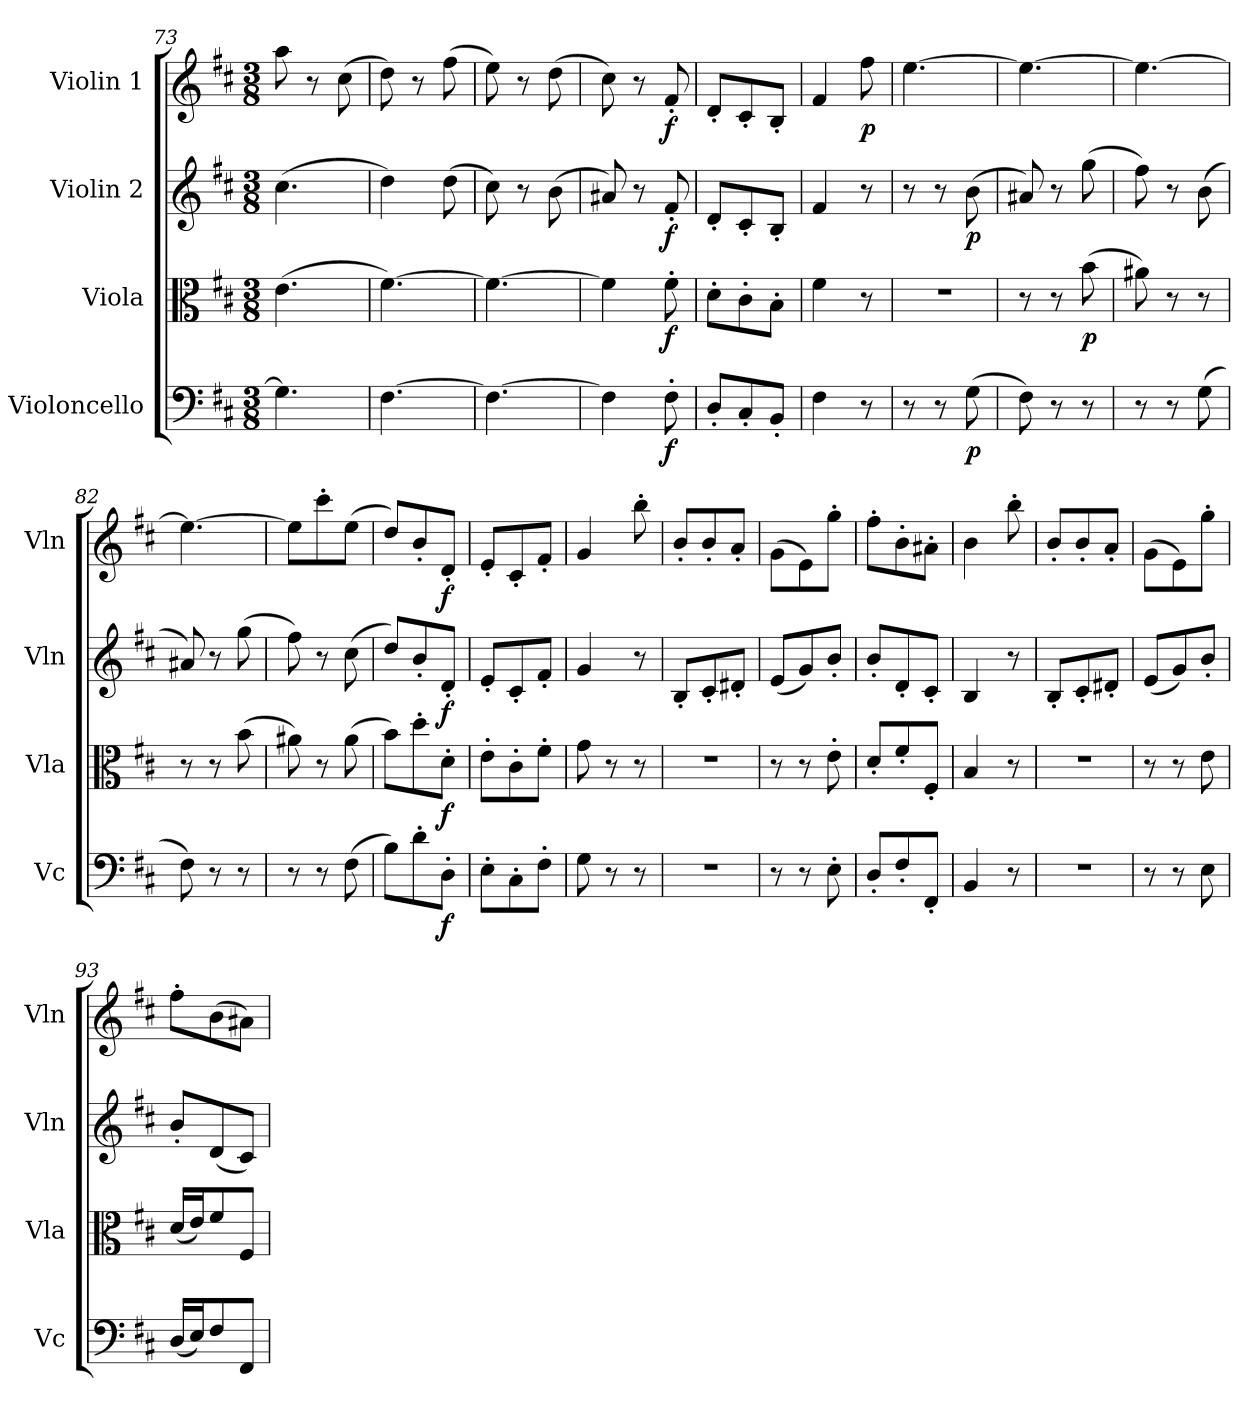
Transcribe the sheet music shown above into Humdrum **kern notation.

**kern	**dynam	**kern	**dynam	**kern	**dynam	**kern	**dynam
*part4	*part4	*part3	*part3	*part2	*part2	*part1	*part1
*staff4	*staff4	*staff3	*staff3	*staff2	*staff2	*staff1	*staff1
*I"Violoncello	*	*I"Viola	*	*I"Violin 2	*	*I"Violin 1	*
*I'Vc	*	*I'Vla	*	*I'Vln	*	*I'Vln	*
*clefF4	*	*clefC3	*	*clefG2	*	*clefG2	*
*k[f#c#]	*	*k[f#c#]	*	*k[f#c#]	*	*k[f#c#]	*
*M3/8	*	*M3/8	*	*M3/8	*	*M3/8	*
=73	=73	=73	=73	=73	=73	=73	=73
4.G\]	.	(4.e\	.	(4.cc#\	.	8aa\	.
.	.	.	.	.	.	8r	.
.	.	.	.	.	.	(8cc#\	.
=74	=74	=74	=74	=74	=74	=74	=74
[4.F#\	.	[4.f#\)	.	4dd\)	.	8dd\)	.
.	.	.	.	.	.	8r	.
.	.	.	.	(8dd\	.	(8ff#\	.
=75	=75	=75	=75	=75	=75	=75	=75
4.F#\_	.	4.f#\_	.	8cc#\)	.	8ee\)	.
.	.	.	.	8r	.	8r	.
.	.	.	.	(8b\	.	(8dd\	.
=76	=76	=76	=76	=76	=76	=76	=76
4F#\]	.	4f#\]	.	8a#X/)	.	8cc#\)	.
.	.	.	.	8r	.	8r	.
!	!LO:DY:b	!	!LO:DY:b	!	!LO:DY:b	!	!LO:DY:b
8F#'\	f	8f#'\	f	8f#'/	f	8f#'/	f
=77	=77	=77	=77	=77	=77	=77	=77
8D'/L	.	8d'\L	.	8d'/L	.	8d'/L	.
8C#'/	.	8c#'\	.	8c#'/	.	8c#'/	.
8BB'/J	.	8B'\J	.	8B'/J	.	8B'/J	.
=78	=78	=78	=78	=78	=78	=78	=78
4F#\	.	4f#\	.	4f#/	.	4f#/	.
!	!	!	!	!	!	!	!LO:DY:b
8r	.	8r	.	8r	.	8ff#\	p
!!LO:PB:g=z
=79	=79	=79	=79	=79	=79	=79	=79
8r	.	4.r	.	8r	.	[4.ee\	.
8r	.	.	.	8r	.	.	.
!	!LO:DY:b	!	!	!	!LO:DY:b	!	!
(8G\	p	.	.	(8b\	p	.	.
=80	=80	=80	=80	=80	=80	=80	=80
8F#\)	.	8r	.	8a#X/)	.	4.ee\_	.
8r	.	8r	.	8r	.	.	.
!	!	!	!LO:DY:b	!	!	!	!
8r	.	(8b\	p	(8gg\	.	.	.
=81	=81	=81	=81	=81	=81	=81	=81
8r	.	8a#X\)	.	8ff#\)	.	4.ee\_	.
8r	.	8r	.	8r	.	.	.
(8G\	.	8r	.	(8b\	.	.	.
=82	=82	=82	=82	=82	=82	=82	=82
8F#\)	.	8r	.	8a#X/)	.	4.ee\_	.
8r	.	8r	.	8r	.	.	.
8r	.	(8b\	.	(8gg\	.	.	.
=83	=83	=83	=83	=83	=83	=83	=83
8r	.	8a#X\)	.	8ff#\)	.	8ee\L]	.
8r	.	8r	.	8r	.	8ccc#'\	.
(8F#\	.	(8a#\	.	(8cc#\	.	(8ee\J	.
=84	=84	=84	=84	=84	=84	=84	=84
8B\L)	.	8b\L)	.	8dd/L)	.	8dd/L)	.
8d'\	.	8dd'\	.	8b'/	.	8b'/	.
!	!LO:DY:b	!	!LO:DY:b	!	!LO:DY:b	!	!LO:DY:b
8D'\J	f	8d'\J	f	8d'/J	f	8d'/J	f
=85	=85	=85	=85	=85	=85	=85	=85
8E'\L	.	8e'\L	.	8e'/L	.	8e'/L	.
8C#'\	.	8c#'\	.	8c#'/	.	8c#'/	.
8F#'\J	.	8f#'\J	.	8f#'/J	.	8f#'/J	.
=86	=86	=86	=86	=86	=86	=86	=86
8G\	.	8g\	.	4g/	.	4g/	.
8r	.	8r	.	.	.	.	.
8r	.	8r	.	8r	.	8bb'\	.
!!LO:LB:g=z
=87	=87	=87	=87	=87	=87	=87	=87
4.r	.	4.r	.	8B'/L	.	8b'/L	.
.	.	.	.	8c#'/	.	8b'/	.
.	.	.	.	8d#X'/J	.	8a'/J	.
=88	=88	=88	=88	=88	=88	=88	=88
8r	.	8r	.	(8e/L	.	(8g\L	.
8r	.	8r	.	8g/)	.	8e\)	.
8E'\	.	8e'\	.	8b'/J	.	8gg'\J	.
=89	=89	=89	=89	=89	=89	=89	=89
8D'/L	.	8d'/L	.	8b'/L	.	8ff#'\L	.
8F#'/	.	8f#'/	.	8d'/	.	8b'\	.
8FF#'/J	.	8F#'/J	.	8c#'/J	.	8a#X'\J	.
=90	=90	=90	=90	=90	=90	=90	=90
4BB/	.	4B/	.	4B/	.	4b\	.
8r	.	8r	.	8r	.	8bb'\	.
=91	=91	=91	=91	=91	=91	=91	=91
4.r	.	4.r	.	8B'/L	.	8b'/L	.
.	.	.	.	8c#'/	.	8b'/	.
.	.	.	.	8d#X'/J	.	8a'/J	.
=92	=92	=92	=92	=92	=92	=92	=92
8r	.	8r	.	(8e/L	.	(8g\L	.
8r	.	8r	.	8g/)	.	8e\)	.
8E\	.	8e\	.	8b'/J	.	8gg'\J	.
=93	=93	=93	=93	=93	=93	=93	=93
(16D/LL	.	(16d/LL	.	8b'/L	.	8ff#'\L	.
16E/J)	.	16e/J)	.	.	.	.	.
8F#/	.	8f#/	.	(8d/	.	(8b\	.
8FF#/J	.	8F#/J	.	8c#/J)	.	8a#X\J)	.
=	=	=	=	=	=	=	=
*-	*-	*-	*-	*-	*-	*-	*-
